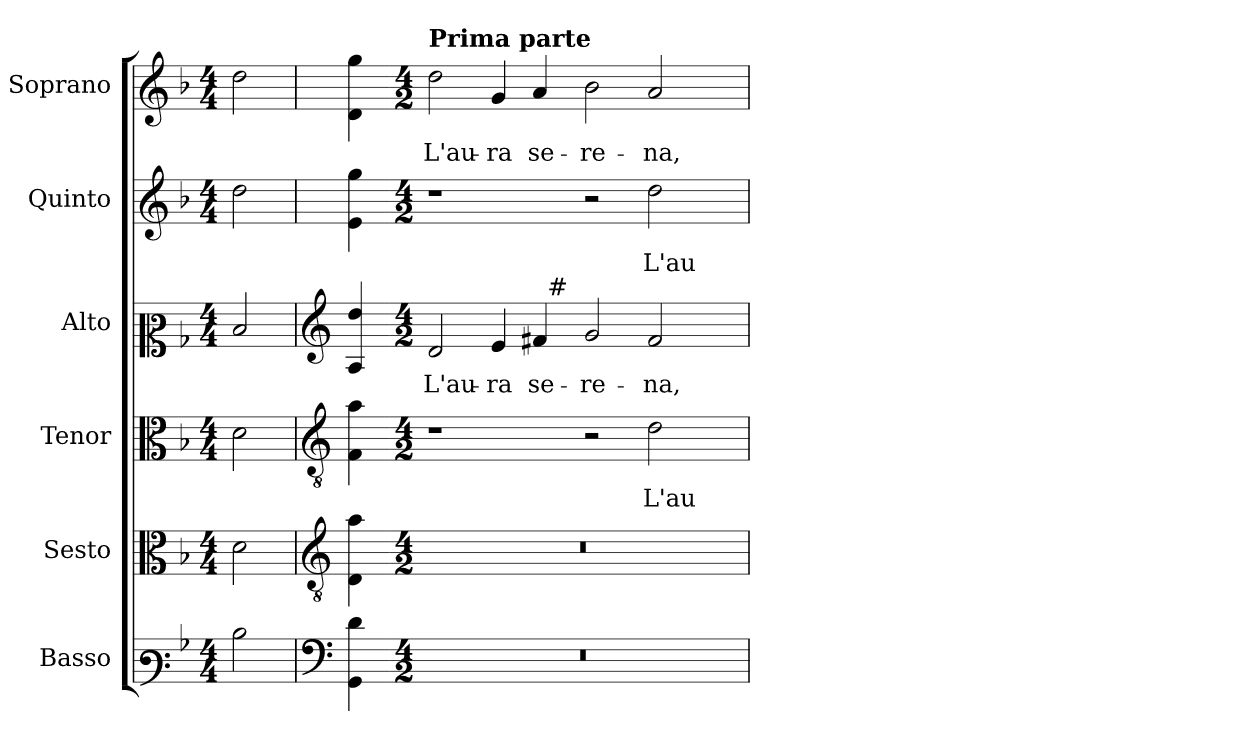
**kern	**kern	**kern	**text	**kern	**text	**kern	**text	**kern	**text
*part6	*part5	*part4	*part4	*part3	*part3	*part2	*part2	*part1	*part1
*staff6	*staff5	*staff4	*staff4	*staff3	*staff3	*staff2	*staff2	*staff1	*staff1
*I"Basso	*I"Sesto	*I"Tenor	*	*I"Alto	*	*I"Quinto	*	*I"Soprano	*
*	*I'T.	*I'T.	*	*I'A.	*	*	*	*I'Sop.	*
!!LO:PB:g=z
*clefF3	*clefC3	*clefC3	*	*clefC2	*	*clefG2	*	*clefG2	*
*	*ITrd7c12	*ITrd7c12	*	*	*	*	*	*	*
*k[b-]	*k[b-]	*k[b-]	*	*k[b-]	*	*k[b-]	*	*k[b-]	*
*F:	*F:	*F:	*	*F:	*	*F:	*	*F:	*
*M4/4	*M4/4	*M4/4	*	*M4/4	*	*M4/4	*	*M4/4	*
=1	=1	=1	=1	=1	=1	=1	=1	=1	=1
!LO:N:head=open	!LO:N:head=open	!LO:N:head=open	!	!LO:N:head=open	!	!LO:N:head=open	!	!LO:N:head=open	!
2di\	2Di\	2Di\	.	2di/	.	2ddi\	.	2ddi\	.
=2	=2	=2	=2	=2	=2	=2	=2	=2	=2
*clefF4	*clefGv2	*clefGv2	*	*clefG2	*	*	*	*	*
4GGi\ 4di	4DDi\ 4Ai	4FFi\ 4Ai	.	4Ai/ 4ddi	.	4ei\ 4ggi	.	4di\ 4ggi	.
=3-	=3-	=3-	=3-	=3-	=3-	=3-	=3-	=3-	=3-
*M4/2	*M4/2	*M4/2	*	*M4/2	*	*M4/2	*	*M4/2	*
!LO:N:vis=1	!LO:N:vis=1	!	!	!	!	!	!	!	!
!	!	!	!	!	!LO:LY:b:color=#000000	!	!	!	!
!	!	!	!	!	!	!	!	!LO:TX:a:B:t=Prima parte	!
!	!	!	!	!	!	!	!	!	!LO:LY:b:color=#000000
*	*	*	*	*^	*	*	*	*	*
0r	0r	1r	.	2di/	2ryy	L'au-	1r	.	2ddi\	L'au-
!	!	!	!	!	!	!LO:LY:b:color=#000000	!	!	!	!
!	!	!	!	!	!	!	!	!	!	!LO:LY:b:color=#000000
.	.	.	.	4ei/	4ryy	-ra	.	.	4gi/	-ra
!	!	!	!	!	!	!LO:LY:b:color=#000000	!	!	!	!
!	!	!	!	!	!	!	!	!	!	!LO:LY:b:color=#000000
.	.	.	.	4f#i/	32ryy	se-	.	.	4ai/	se-
.	.	.	.	.	256ryy	.	.	.	.	.
!	!	!	!	!	!LO:TX:a:t=#	!	!	!	!	!
.	.	.	.	.	1ryy	.	.	.	.	.
!	!	!	!	!	!	!LO:LY:b:color=#000000	!	!	!	!
!	!	!	!	!	!	!	!	!	!	!LO:LY:b:color=#000000
.	.	2r	.	2gi/	.	-re-	2r	.	2b-i\	-re-
!	!	!	!LO:LY:b:color=#000000	!	!	!	!	!	!	!
!	!	!	!	!	!	!LO:LY:b:color=#000000	!	!	!	!
!	!	!	!	!	!	!	!	!LO:LY:b:color=#000000	!	!
!	!	!	!	!	!	!	!	!	!	!LO:LY:b:color=#000000
.	.	2Di\	L'au-	2f#i/	.	-na,	2ddi\	L'au-	2ai/	-na,
.	.	.	.	.	8ryy	.	.	.	.	.
.	.	.	.	.	16ryy	.	.	.	.	.
.	.	.	.	.	64..ryy	.	.	.	.	.
*	*	*	*	*v	*v	*	*	*	*	*
=	=	=	=	=	=	=	=	=	=
*-	*-	*-	*-	*-	*-	*-	*-	*-	*-
